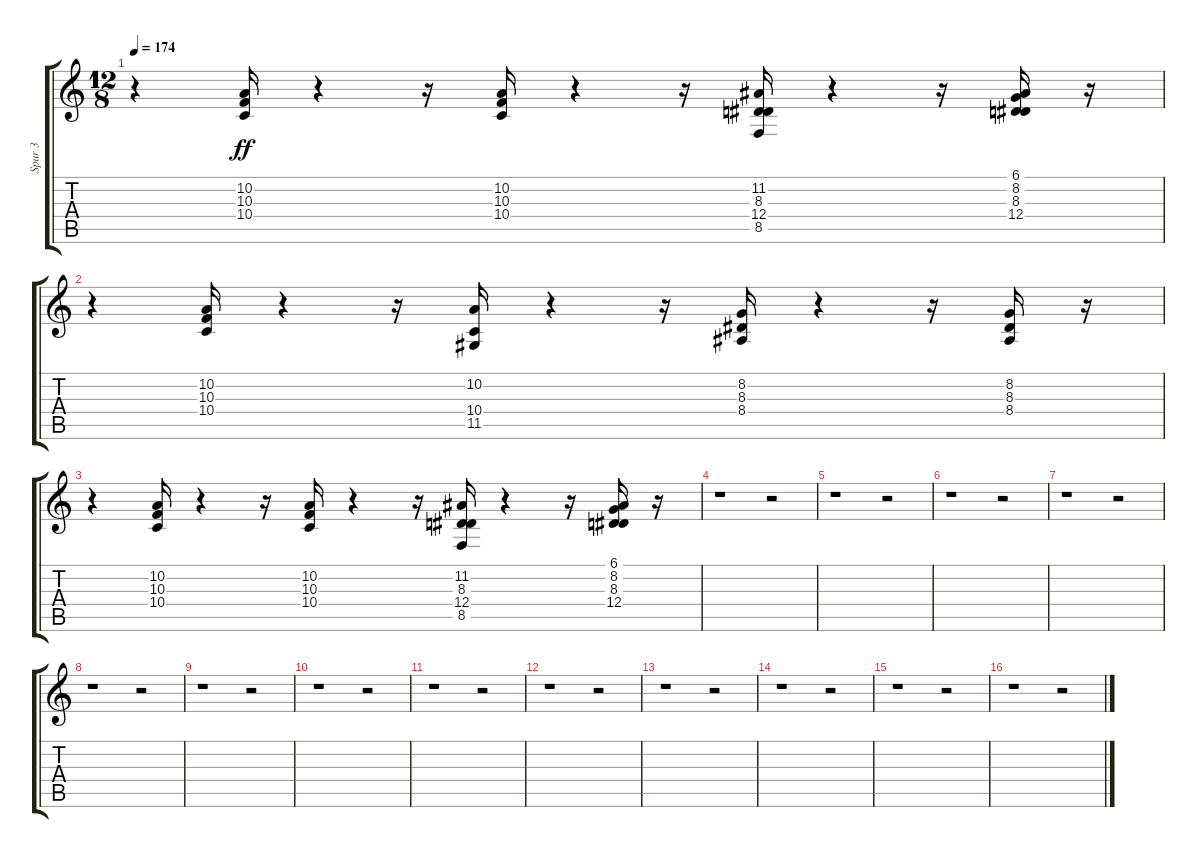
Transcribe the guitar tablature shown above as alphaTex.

\track ("Spur 3" "Spur 3") {instrument pad3polysynth}
\staff {score tabs}
\tuning (E4 B3 G3 D3 A2 E2) {hide}
\ts (12 8)
\tempo 174
\clef g2
\ks c
r.4{dy ff} (10.2 10.3 10.4).16 r.4 r.16 (10.2 10.3 10.4).16 r.4 r.16 (11.2 8.3 12.4 8.5).16 r.4 r.16 (6.1 8.2 8.3 12.4).16 r.16 |
r.4 (10.2 10.3 10.4).16 r.4 r.16 (10.2 10.4 11.5).16 r.4 r.16 (8.2 8.3 8.4).16 r.4 r.16 (8.2 8.3 8.4).16 r.16 |
r.4 (10.2 10.3 10.4).16 r.4 r.16 (10.2 10.3 10.4).16 r.4 r.16 (11.2 8.3 12.4 8.5).16 r.4 r.16 (6.1 8.2 8.3 12.4).16 r.16 |
r.1 r.2 |
r.1 r.2 |
r.1 r.2 |
r.1 r.2 |
r.1 r.2 |
r.1 r.2 |
r.1 r.2 |
r.1 r.2 |
r.1 r.2 |
r.1 r.2 |
r.1 r.2 |
r.1 r.2 |
r.1 r.2
